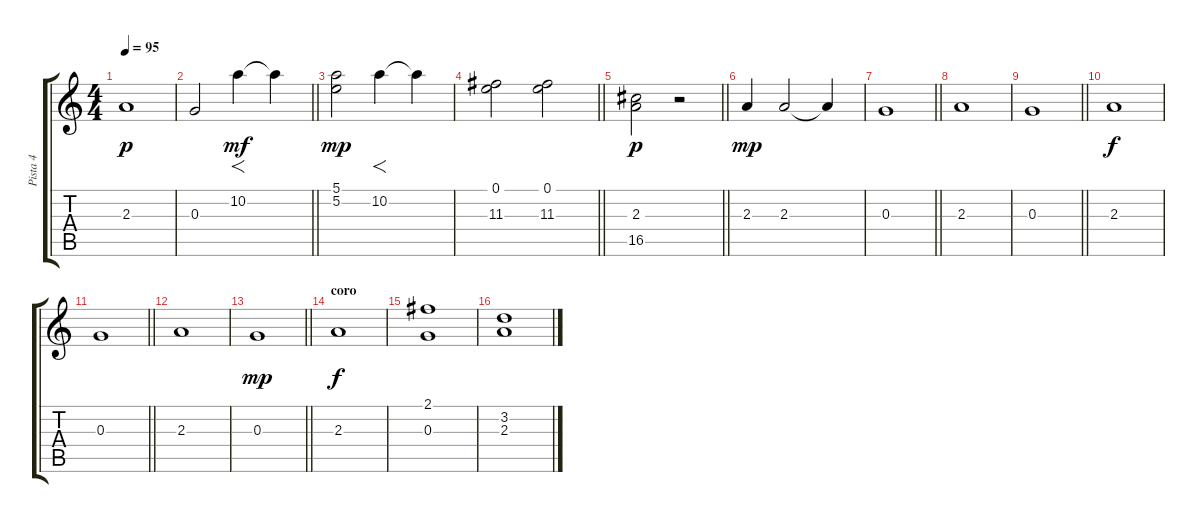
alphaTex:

\track ("Pista 4" "Pista 4") {instrument contrabass}
\staff {score tabs}
\tuning (E4 B3 G3 D3 A2 E2) {hide}
\ts (4 4)
\tempo 95
\clef g2
\ks c
2.3.1{dy p} |
\barLineRight lightlight
0.3.2 10.2.4{f dy mf} 10.2{t}.4 |
(5.1 5.2).2{dy mp} 10.2.4{f} 10.2{t}.4 |
\barLineRight lightlight
(0.1 11.3).2 (0.1 11.3).2 |
\barLineRight lightlight
(2.3 16.5).2{dy p} r.2 |
\section ("" "")
2.3.4{dy mp} 2.3.2 2.3{t}.4 |
\barLineRight lightlight
0.3.1 |
2.3.1 |
\barLineRight lightlight
0.3.1 |
2.3.1{dy f} |
\barLineRight lightlight
0.3.1 |
2.3.1 |
\barLineRight lightlight
0.3.1{dy mp} |
\section ("" "coro")
2.3.1{dy f} |
(2.1 0.3).1 |
(3.2 2.3).1
